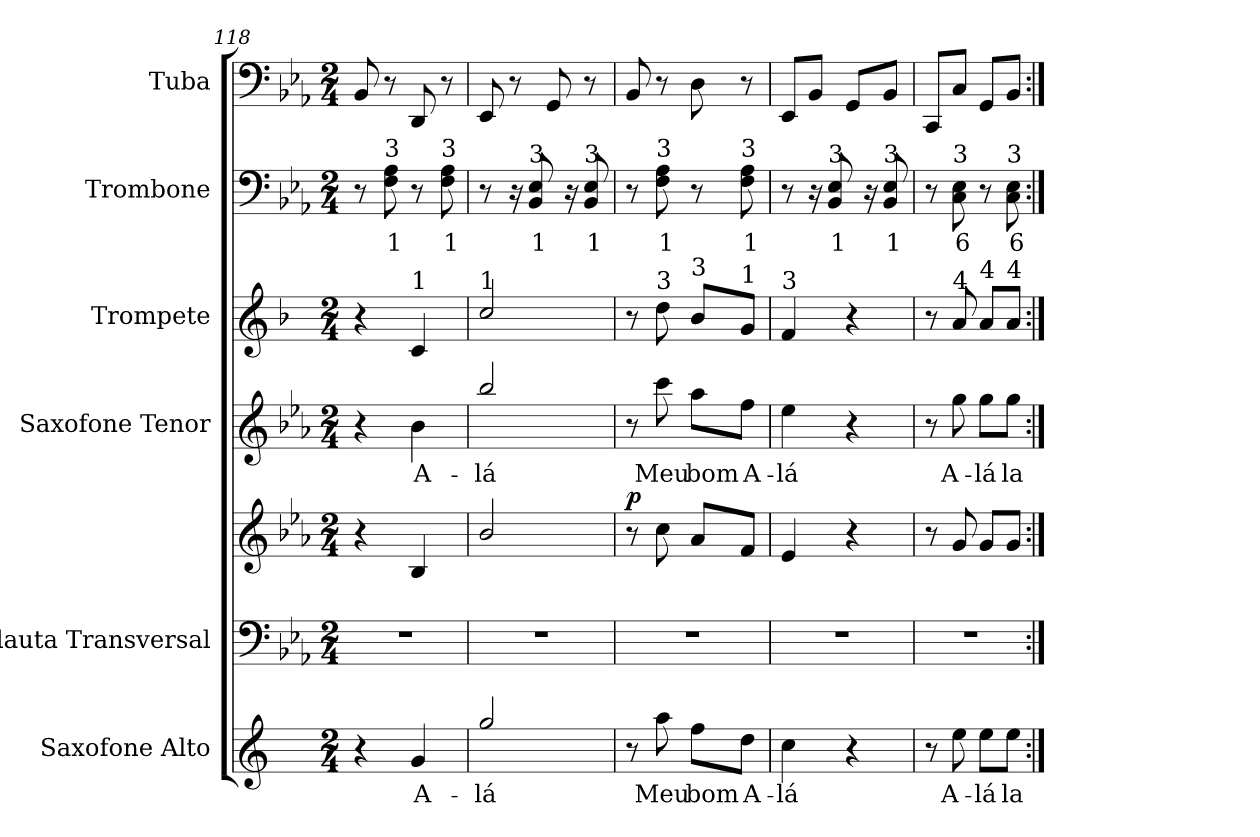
**kern	**text	**kern	**kern	**dynam	**kern	**text	**kern	**kern	**text	**kern
*part6	*part6	*part5	*part5	*part5	*part4	*part4	*part3	*part2	*part2	*part1
*staff7	*staff7	*staff6	*staff5	*staff5/6	*staff4	*staff4	*staff3	*staff2	*staff2	*staff1
*I"Saxofone Alto	*	*I"Flauta Transversal	*	*	*I"Saxofone Tenor	*	*I"Trompete	*I"Trombone	*	*I"Tuba
*	*	*I'Fl.	*	*	*I'Sax. Tn.	*	*	*I'Tbn.	*	*I'Tba.
!!LO:PB:g=z
*clefG2	*	*clefF4	*clefG2	*	*clefG2	*	*clefG2	*clefF4	*	*clefF4
*ITrd5c9	*	*	*	*	*ITrd8c14	*	*ITrd1c2	*	*	*
*k[b-e-a-]	*	*k[b-e-a-]	*k[b-e-a-]	*	*k[b-e-a-]	*	*k[b-e-a-]	*k[b-e-a-]	*	*k[b-e-a-]
*M2/4	*	*M2/4	*M2/4	*	*M2/4	*	*M2/4	*M2/4	*	*M2/4
=118	=118	=118	=118	=118	=118	=118	=118	=118	=118	=118
4r	.	2r	4r	.	4r	.	4r	8r	.	8BB-/
!	!	!	!	!	!	!	!	!LO:TX:a:t=3	!	!
!	!	!	!	!	!	!	!	!	!LO:LY:b	!
.	.	.	.	.	.	.	.	8F\ 8A-\	1	8r
!	!	!	!	!	!	!	!LO:TX:a:t=1	!	!	!
!	!LO:LY:b	!	!	!	!	!LO:LY:b	!	!	!	!
4B-/	A-	.	4B-/	.	4B-\	A-	4B-/	8r	.	8DD/
!	!	!	!	!	!	!	!	!LO:TX:a:t=3	!	!
!	!	!	!	!	!	!	!	!	!LO:LY:b	!
.	.	.	.	.	.	.	.	8F\ 8A-\	1	8r
=119	=119	=119	=119	=119	=119	=119	=119	=119	=119	=119
!	!	!	!	!	!	!	!LO:TX:a:t=1	!	!	!
!	!LO:LY:b	!	!	!	!	!LO:LY:b	!	!	!	!
2b-/	-lá	2r	2b-/	.	2b-/	-lá	2b-/	8r	.	8EE-/
.	.	.	.	.	.	.	.	16r	.	8r
!	!	!	!	!	!	!	!	!LO:TX:a:t=3	!	!
!	!	!	!	!	!	!	!	!	!LO:LY:b	!
.	.	.	.	.	.	.	.	8BB-/ 8E-/	1	.
.	.	.	.	.	.	.	.	.	.	8GG/
.	.	.	.	.	.	.	.	16r	.	.
!	!	!	!	!	!	!	!	!LO:TX:a:t=3	!	!
!	!	!	!	!	!	!	!	!	!LO:LY:b	!
.	.	.	.	.	.	.	.	8BB-/ 8E-/	1	8r
=120	=120	=120	=120	=120	=120	=120	=120	=120	=120	=120
!	!	!	!	!LO:DY:a	!	!	!	!	!	!
8r	.	2r	8r	p	8r	.	8r	8r	.	8BB-/
!	!	!	!	!	!	!	!	!LO:TX:a:t=3	!	!
!	!	!	!	!	!	!	!LO:TX:a:t=3	!	!	!
!	!LO:LY:b	!	!	!	!	!LO:LY:b	!	!	!LO:LY:b	!
8cc\	Meu	.	8cc\	.	8cc\	Meu	8cc\	8F\ 8A-\	1	8r
!	!	!	!	!	!	!	!LO:TX:a:t=3	!	!	!
!	!LO:LY:b	!	!	!	!	!LO:LY:b	!	!	!	!
8a-\L	bom	.	8a-/L	.	8a-\L	bom	8a-/L	8r	.	8D\
!	!	!	!	!	!	!	!	!LO:TX:a:t=3	!	!
!	!	!	!	!	!	!	!LO:TX:a:t=1	!	!	!
!	!LO:LY:b	!	!	!	!	!LO:LY:b	!	!	!LO:LY:b	!
8f\J	A-	.	8f/J	.	8f\J	A-	8f/J	8F\ 8A-\	1	8r
=121	=121	=121	=121	=121	=121	=121	=121	=121	=121	=121
!	!	!	!	!	!	!	!LO:TX:a:t=3	!	!	!
!	!LO:LY:b	!	!	!	!	!LO:LY:b	!	!	!	!
4e-\	-lá	2r	4e-/	.	4e-\	-lá	4e-/	8r	.	8EE-/L
.	.	.	.	.	.	.	.	16r	.	8BB-/J
!	!	!	!	!	!	!	!	!LO:TX:a:t=3	!	!
!	!	!	!	!	!	!	!	!	!LO:LY:b	!
.	.	.	.	.	.	.	.	8BB-/ 8E-/	1	.
4r	.	.	4r	.	4r	.	4r	.	.	8GG/L
.	.	.	.	.	.	.	.	16r	.	.
!	!	!	!	!	!	!	!	!LO:TX:a:t=3	!	!
!	!	!	!	!	!	!	!	!	!LO:LY:b	!
.	.	.	.	.	.	.	.	8BB-/ 8E-/	1	8BB-/J
=122	=122	=122	=122	=122	=122	=122	=122	=122	=122	=122
8r	.	2r	8r	.	8r	.	8r	8r	.	8CC/L
!	!	!	!	!	!	!	!	!LO:TX:a:t=3	!	!
!	!	!	!	!	!	!	!LO:TX:a:t=4	!	!	!
!	!LO:LY:b	!	!	!	!	!LO:LY:b	!	!	!LO:LY:b	!
8g\	A-	.	8g/	.	8g\	A-	8g/	8C\ 8E-\	6	8C/J
!	!	!	!	!	!	!	!LO:TX:a:t=4	!	!	!
!	!LO:LY:b	!	!	!	!	!LO:LY:b	!	!	!	!
8g\L	-lá	.	8g/L	.	8g\L	-lá	8g/L	8r	.	8GG/L
!	!	!	!	!	!	!	!	!LO:TX:a:t=3	!	!
!	!	!	!	!	!	!	!LO:TX:a:t=4	!	!	!
!	!LO:LY:b	!	!	!	!	!LO:LY:b	!	!	!LO:LY:b	!
8g\J	la	.	8g/J	.	8g\J	la	8g/J	8C\ 8E-\	6	8BB-/J
=:|!	=:|!	=:|!	=:|!	=:|!	=:|!	=:|!	=:|!	=:|!	=:|!	=:|!
*-	*-	*-	*-	*-	*-	*-	*-	*-	*-	*-
